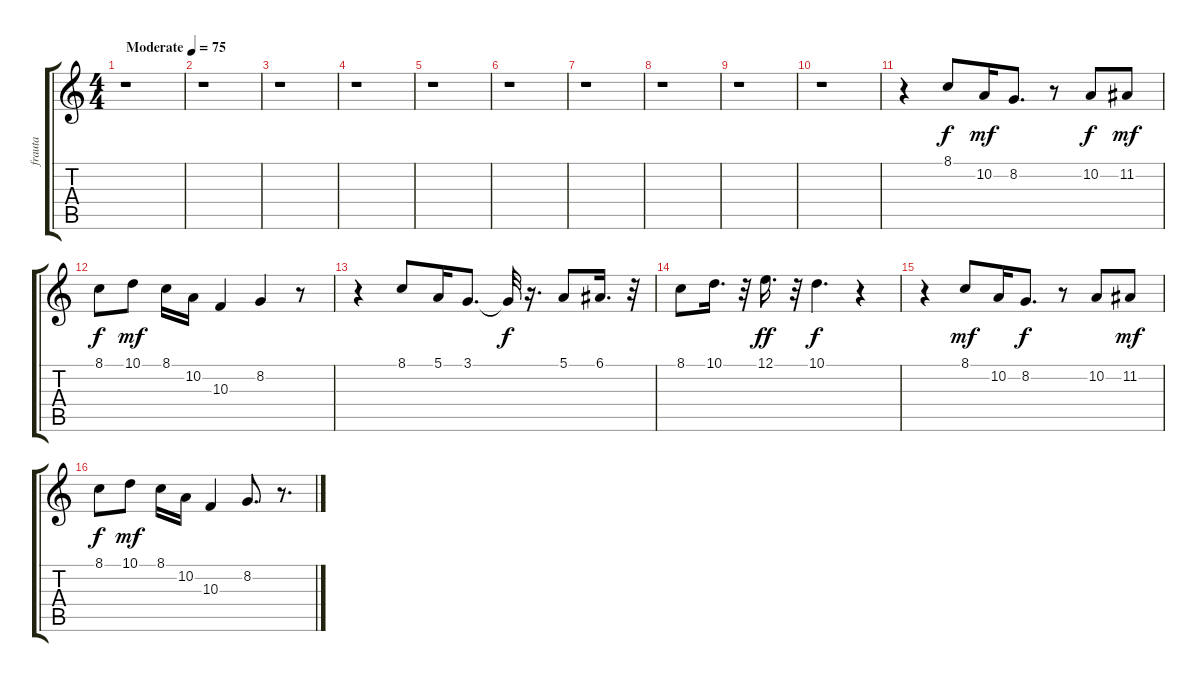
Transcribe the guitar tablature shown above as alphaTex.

\track ("frauta" "frauta") {instrument flute}
\staff {score tabs}
\tuning (E4 B3 G3 D3 A2 E2) {hide}
\ts (4 4)
\tempo (75 "Moderate")
\clef g2
\ks c
r.1{dy f instrument flute} |
r.1 |
r.1 |
r.1 |
r.1 |
r.1 |
r.1 |
r.1 |
r.1 |
r.1 |
r.4 8.1.8 10.2.16{dy mf} 8.2.8{d} r.8 10.2.8{dy f} 11.2.8{dy mf} |
8.1.8{dy f} 10.1.8{dy mf} 8.1.16 10.2.16 10.3.4 8.2.4 r.8 |
r.4 8.1.8 5.1.16 3.1.8{d} 3.1{t}.32{dy f} r.16{d} 5.1.8 6.1.16{d} r.32 |
8.1.8 10.1.16{d} r.32 12.1.16{d dy ff} r.32 10.1.4{d dy f} r.4 |
r.4 8.1.8{dy mf} 10.2.16 8.2.8{d dy f} r.8 10.2.8 11.2.8{dy mf} |
8.1.8{dy f} 10.1.8{dy mf} 8.1.16 10.2.16 10.3.4 8.2.8{d} r.8{d}
